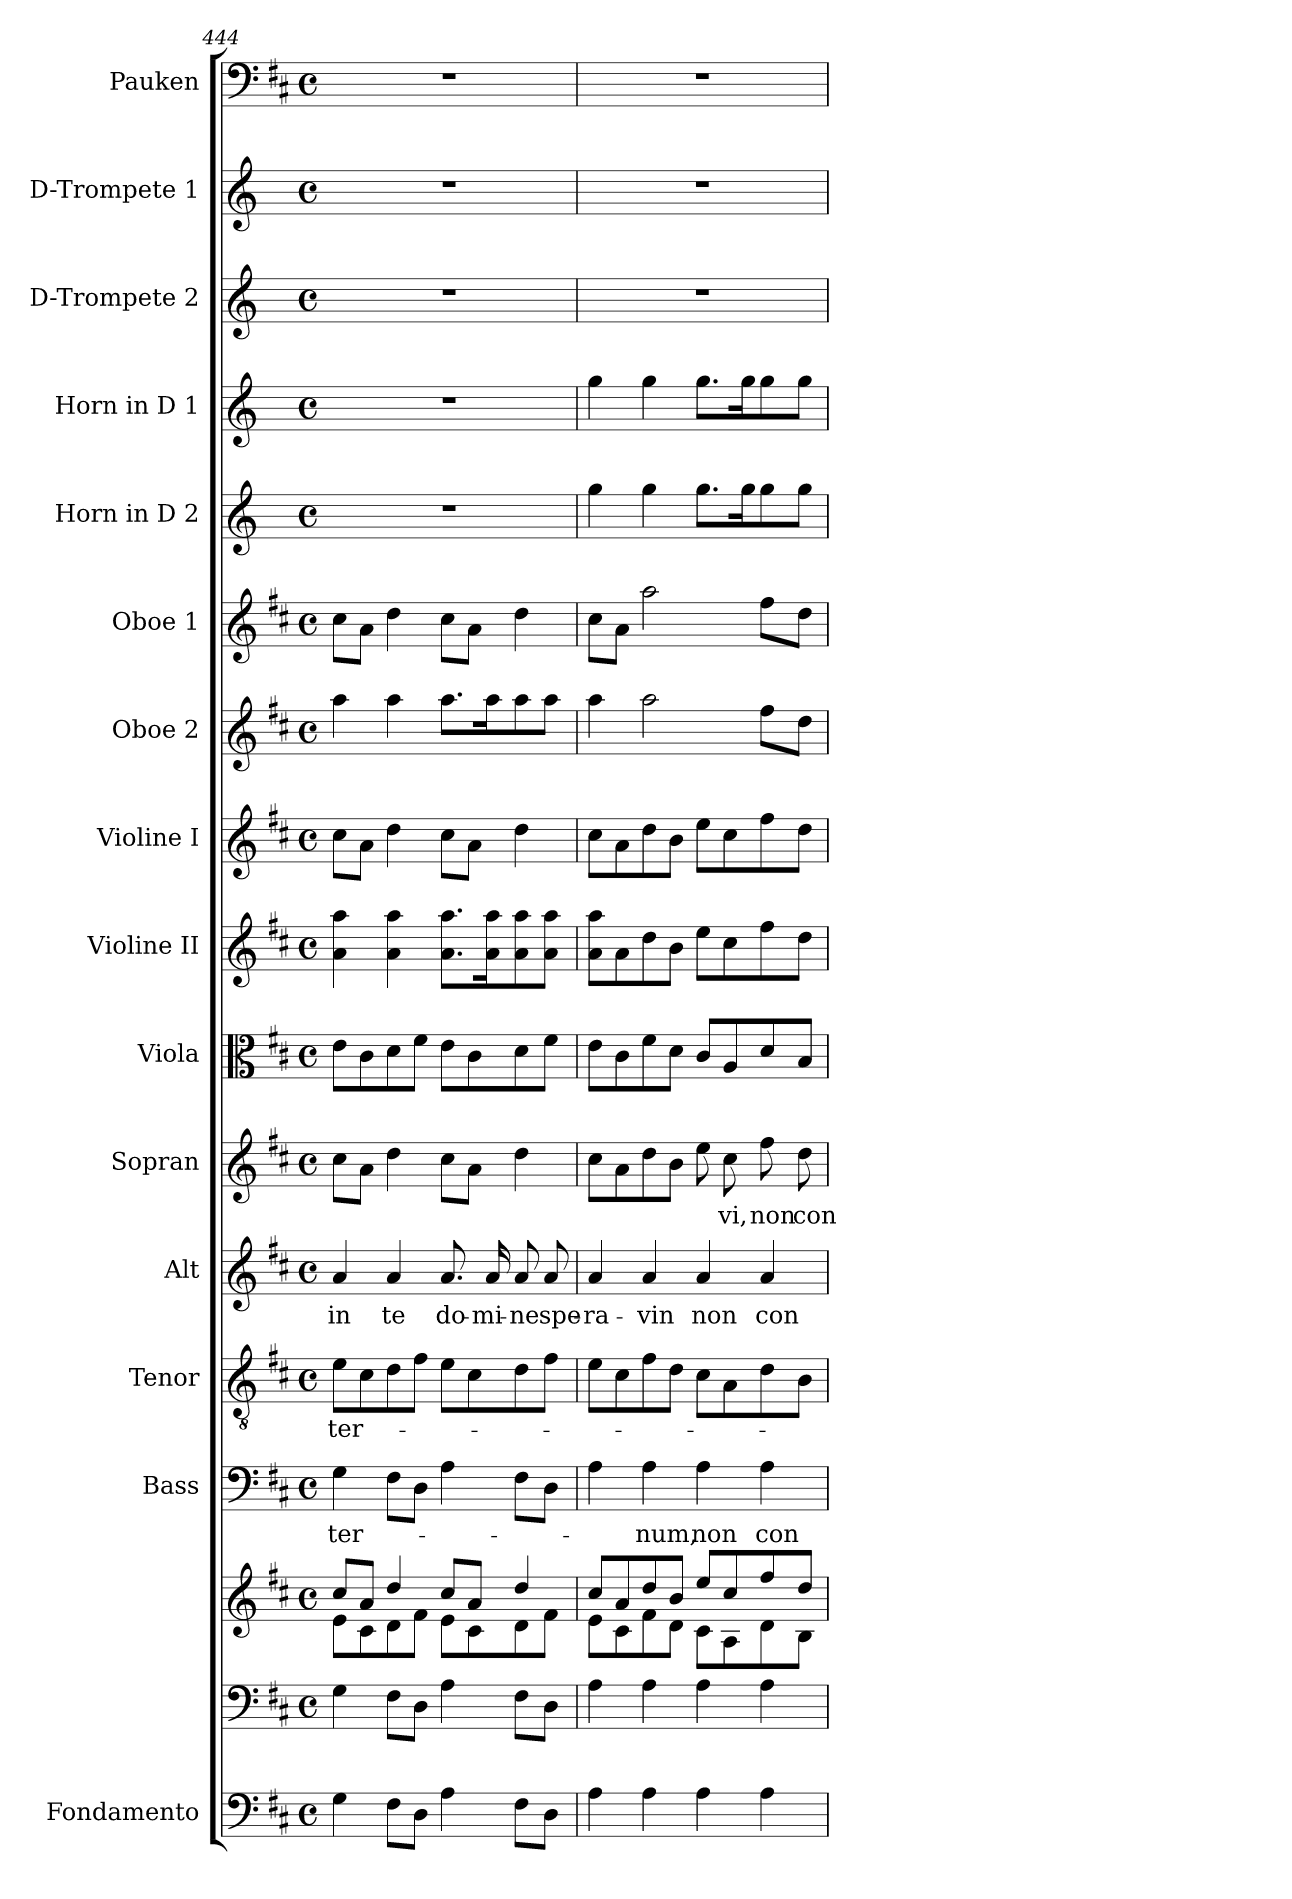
**kern	**kern	**kern	**kern	**text	**kern	**text	**kern	**text	**kern	**text	**kern	**kern	**kern	**kern	**kern	**kern	**kern	**kern	**kern	**kern
*part16	*part15	*part15	*part14	*part14	*part13	*part13	*part12	*part12	*part11	*part11	*part10	*part9	*part8	*part7	*part6	*part5	*part4	*part3	*part2	*part1
*staff17	*staff16	*staff15	*staff14	*staff14	*staff13	*staff13	*staff12	*staff12	*staff11	*staff11	*staff10	*staff9	*staff8	*staff7	*staff6	*staff5	*staff4	*staff3	*staff2	*staff1
*I"Fondamento	*	*	*I"Bass	*	*I"Tenor	*	*I"Alt	*	*I"Sopran	*	*I"Viola	*I"Violine II	*I"Violine I	*I"Oboe 2	*I"Oboe 1	*I"Horn in D 2	*I"Horn in D 1	*I"D-Trompete 2	*I"D-Trompete 1	*I"Pauken
*I'F.	*	*	*I'B.	*	*I'T.	*	*I'A.	*	*I'S.	*	*I'Vla.	*I'Vl. II	*I'Vl. I	*I'Ob. 2	*I'Ob. 1	*	*	*I'D Trp. 2	*I'D Trp. 1	*I'Pk.
!!LO:PB:g=z
*clefF4	*clefF4	*clefG2	*clefF4	*	*clefGv2	*	*clefG2	*	*clefG2	*	*clefC3	*clefG2	*clefG2	*clefG2	*clefG2	*clefG2	*clefG2	*clefG2	*clefG2	*clefF4
*ITrd7c12	*	*	*	*	*	*	*	*	*	*	*	*	*	*	*	*ITrd6c10	*ITrd6c10	*ITrd-1c-2	*ITrd-1c-2	*
*k[f#c#]	*k[f#c#]	*k[f#c#]	*k[f#c#]	*	*k[f#c#]	*	*k[f#c#]	*	*k[f#c#]	*	*k[f#c#]	*k[f#c#]	*k[f#c#]	*k[f#c#]	*k[f#c#]	*k[f#c#]	*k[f#c#]	*k[f#c#]	*k[f#c#]	*k[f#c#]
*D:	*D:	*D:	*D:	*	*D:	*	*D:	*	*D:	*	*D:	*D:	*D:	*D:	*D:	*D:	*D:	*D:	*D:	*D:
*M4/4	*M4/4	*M4/4	*M4/4	*	*M4/4	*	*M4/4	*	*M4/4	*	*M4/4	*M4/4	*M4/4	*M4/4	*M4/4	*M4/4	*M4/4	*M4/4	*M4/4	*M4/4
*met(c)	*met(c)	*met(c)	*met(c)	*	*met(c)	*	*met(c)	*	*met(c)	*	*met(c)	*met(c)	*met(c)	*met(c)	*met(c)	*met(c)	*met(c)	*met(c)	*met(c)	*met(c)
=444	=444	=444	=444	=444	=444	=444	=444	=444	=444	=444	=444	=444	=444	=444	=444	=444	=444	=444	=444	=444
*	*	*^	*	*	*	*	*	*	*	*	*	*	*	*	*	*	*	*	*	*
!	!	!	!	!	!LO:LY:b	!	!LO:LY:b	!	!LO:LY:b	!	!	!	!	!	!	!	!	!	!	!	!
4GG\	4G\	8cc#/L	8e\L	4G\	-ter-	8e\L	-ter-	4a/	in	8cc#\L	.	8e\L	4a\ 4aa\	8cc#\L	4aa\	8cc#\L	1r	1r	1r	1r	1r
.	.	8a/J	8c#\	.	.	8c#\	.	.	.	8a\J	.	8c#\	.	8a\J	.	8a\J	.	.	.	.	.
!	!	!	!	!	!	!	!	!	!LO:LY:b	!	!	!	!	!	!	!	!	!	!	!	!
8FF#\L	8F#\L	4dd/	8d\	8F#\L	.	8d\	.	4a/	te	4dd\	.	8d\	4a\ 4aa\	4dd\	4aa\	4dd\	.	.	.	.	.
8DD\J	8D\J	.	8f#\J	8D\J	.	8f#\J	.	.	.	.	.	8f#\J	.	.	.	.	.	.	.	.	.
!	!	!	!	!	!	!	!	!	!LO:LY:b	!	!	!	!	!	!	!	!	!	!	!	!
4AA\	4A\	8cc#/L	8e\L	4A\	.	8e\L	.	8.a/	do-	8cc#\L	.	8e\L	8.a\ 8.aa\L	8cc#\L	8.aa\L	8cc#\L	.	.	.	.	.
.	.	8a/J	8c#\	.	.	8c#\	.	.	.	8a\J	.	8c#\	.	8a\J	.	8a\J	.	.	.	.	.
!	!	!	!	!	!	!	!	!	!LO:LY:b	!	!	!	!	!	!	!	!	!	!	!	!
.	.	.	.	.	.	.	.	16a/	-mi-	.	.	.	16a\ 16aa\k	.	16aa\k	.	.	.	.	.	.
!	!	!	!	!	!	!	!	!	!LO:LY:b	!	!	!	!	!	!	!	!	!	!	!	!
8FF#\L	8F#\L	4dd/	8d\	8F#\L	.	8d\	.	8a/	-ne	4dd\	.	8d\	8a\ 8aa\	4dd\	8aa\	4dd\	.	.	.	.	.
!	!	!	!	!	!	!	!	!	!LO:LY:b	!	!	!	!	!	!	!	!	!	!	!	!
8DD\J	8D\J	.	8f#\J	8D\J	.	8f#\J	.	8a/	spe-	.	.	8f#\J	8a\ 8aa\J	.	8aa\J	.	.	.	.	.	.
=445	=445	=445	=445	=445	=445	=445	=445	=445	=445	=445	=445	=445	=445	=445	=445	=445	=445	=445	=445	=445	=445
!	!	!	!	!	!	!	!	!	!LO:LY:b	!	!	!	!	!	!	!	!	!	!	!	!
4AA\	4A\	8cc#/L	8e\L	4A\	.	8e\L	.	4a/	-ra-	8cc#\L	.	8e\L	8a\ 8aa\L	8cc#\L	4aa\	8cc#\L	4a\	4a\	1r	1r	1r
.	.	8a/	8c#\	.	.	8c#\	.	.	.	8a\	.	8c#\	8a\	8a\	.	8a\J	.	.	.	.	.
!	!	!	!	!	!LO:LY:b	!	!	!	!LO:LY:b	!	!	!	!	!	!	!	!	!	!	!	!
4AA\	4A\	8dd/	8f#\	4A\	-num,	8f#\	.	4a/	-vin	8dd\	.	8f#\	8dd\	8dd\	2aa\	2aa\	4a\	4a\	.	.	.
.	.	8b/J	8d\J	.	.	8d\J	.	.	.	8b\J	.	8d\J	8b\J	8b\J	.	.	.	.	.	.	.
!	!	!	!	!	!LO:LY:b	!	!	!	!LO:LY:b	!	!	!	!	!	!	!	!	!	!	!	!
4AA\	4A\	8ee/L	8c#\L	4A\	non	8c#\L	.	4a/	non	8ee\	.	8c#/L	8ee\L	8ee\L	.	.	8.a\L	8.a\L	.	.	.
!	!	!	!	!	!	!	!	!	!	!	!LO:LY:b	!	!	!	!	!	!	!	!	!	!
.	.	8cc#/	8A\	.	.	8A\	.	.	.	8cc#\	-vi,	8A/	8cc#\	8cc#\	.	.	.	.	.	.	.
.	.	.	.	.	.	.	.	.	.	.	.	.	.	.	.	.	16a\k	16a\k	.	.	.
!	!	!	!	!	!LO:LY:b	!	!	!	!LO:LY:b	!	!LO:LY:b	!	!	!	!	!	!	!	!	!	!
4AA\	4A\	8ff#/	8d\	4A\	con-	8d\	.	4a/	con-	8ff#\	non	8d/	8ff#\	8ff#\	8ff#\L	8ff#\L	8a\	8a\	.	.	.
!	!	!	!	!	!	!	!	!	!	!	!LO:LY:b	!	!	!	!	!	!	!	!	!	!
.	.	8dd/J	8B\J	.	.	8B\J	.	.	.	8dd\	con-	8B/J	8dd\J	8dd\J	8dd\J	8dd\J	8a\J	8a\J	.	.	.
*	*	*v	*v	*	*	*	*	*	*	*	*	*	*	*	*	*	*	*	*	*	*
=	=	=	=	=	=	=	=	=	=	=	=	=	=	=	=	=	=	=	=	=
*-	*-	*-	*-	*-	*-	*-	*-	*-	*-	*-	*-	*-	*-	*-	*-	*-	*-	*-	*-	*-
